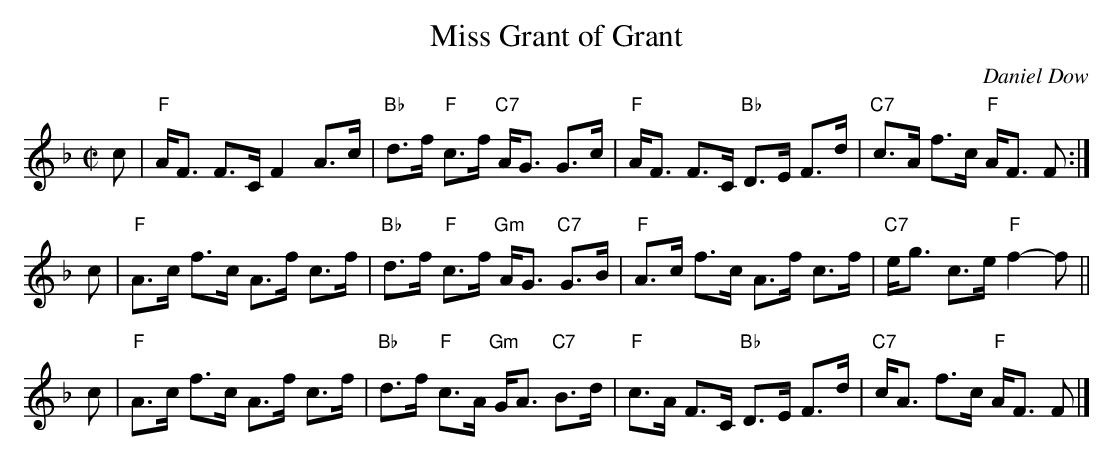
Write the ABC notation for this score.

X:1
T: Miss Grant of Grant
C: Daniel Dow
M: C|
L: 1/8
K: F
c | "F"A<F F>C F2  A>c | "Bb"d>f "F"c>f "C7"A<G     G>c | "F"A<F F>C "Bb"D>E F>d | "C7"c>A f>c "F"A<F F :|
c | "F"A>c f>c A>f c>f | "Bb"d>f "F"c>f "Gm"A<G "C7"G>B | "F"A>c f>c     A>f c>f | "C7"e<g c>e "F"f2- f ||
c | "F"A>c f>c A>f c>f | "Bb"d>f "F"c>A "Gm"G<A "C7"B>d | "F"c>A F>C "Bb"D>E F>d | "C7"c<A f>c "F"A<F F |]
